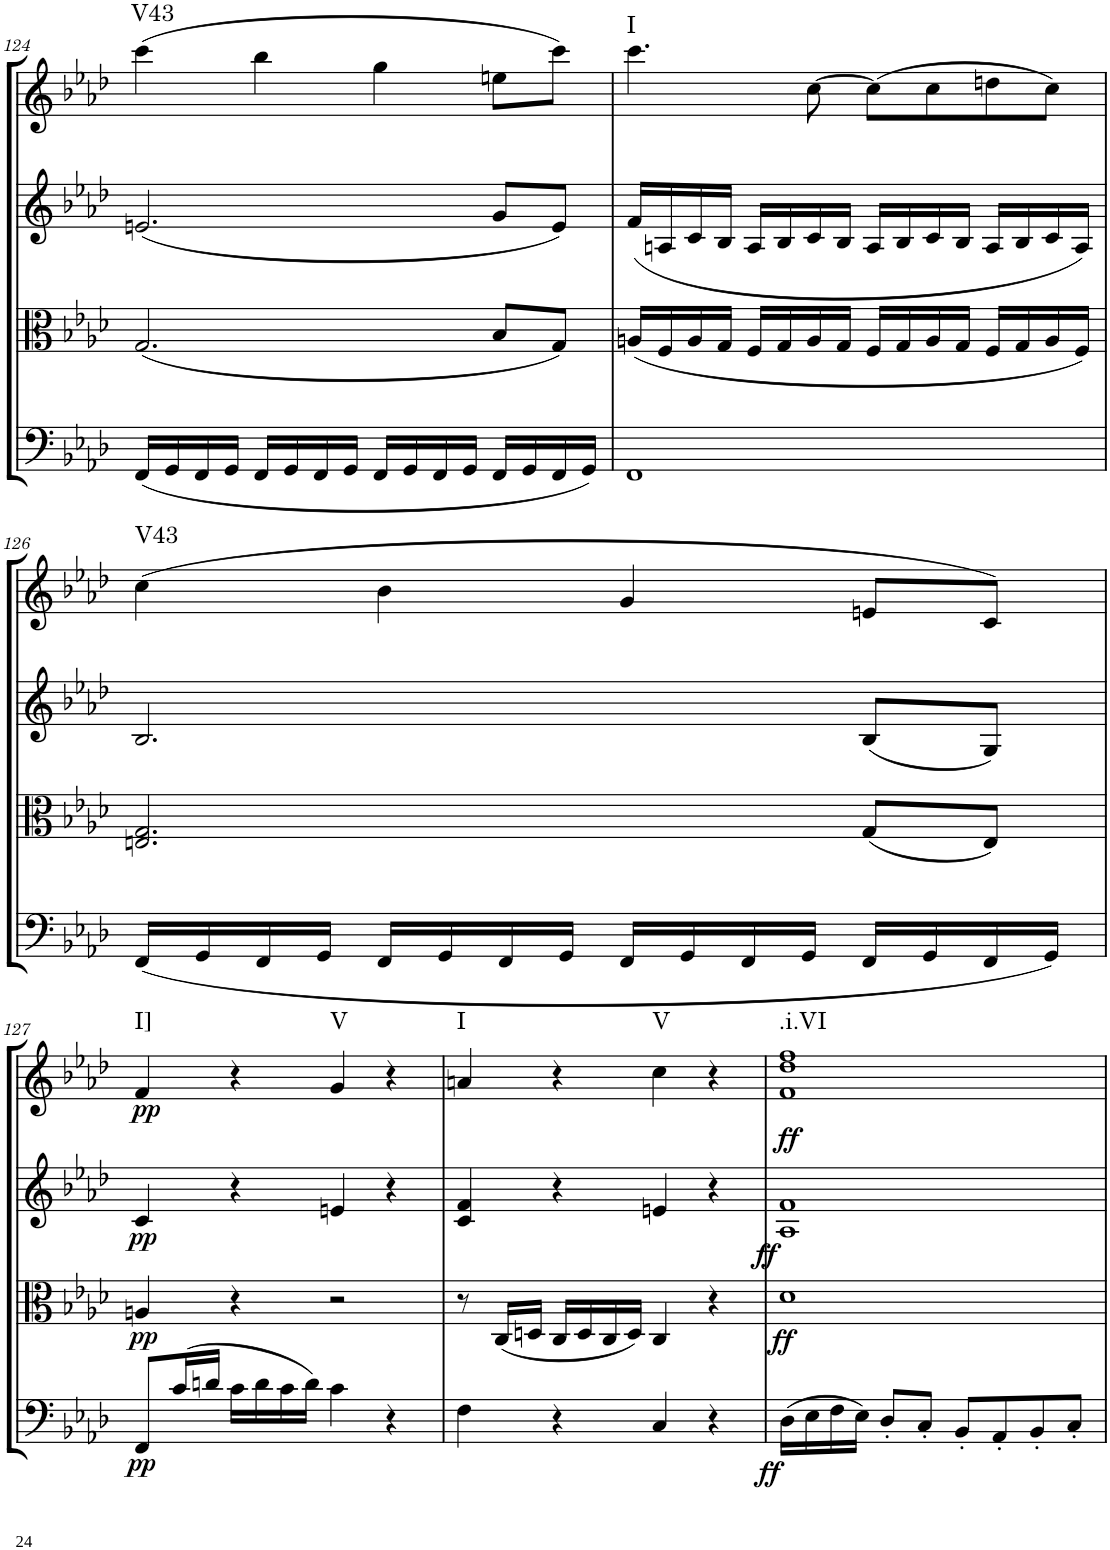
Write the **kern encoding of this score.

**kern	**dynam	**kern	**dynam	**kern	**dynam	**kern	**dynam	**harte
*part4	*part4	*part3	*part3	*part2	*part2	*part1	*part1	*part1
*staff4	*staff4	*staff3	*staff3	*staff2	*staff2	*staff1	*staff1	*
*I"Cello	*	*I"Viola	*	*I"2nd Violin	*	*I"1st Violin	*	*
*	*	*I'Vla	*	*I'Vln	*	*I'Vln	*	*
!!LO:PB:g=z
*clefF4	*	*clefC3	*	*clefG2	*	*clefG2	*	*
*k[b-e-a-d-]	*	*k[b-e-a-d-]	*	*k[b-e-a-d-]	*	*k[b-e-a-d-]	*	*
*M4/4	*	*M4/4	*	*M4/4	*	*M4/4	*	*
*met(c)	*	*met(c)	*	*met(c)	*	*met(c)	*	*
=124	=124	=124	=124	=124	=124	=124	=124	=124
!	!	!	!	!	!	!	!	!LO:H:kt=V43
(16FF/LL	.	(2.G/	.	(2.en/	.	(4ccc\	.	N
16GG/	.	.	.	.	.	.	.	.
16FF/	.	.	.	.	.	.	.	.
16GG/JJ	.	.	.	.	.	.	.	.
16FF/LL	.	.	.	.	.	4bb-\	.	.
16GG/	.	.	.	.	.	.	.	.
16FF/	.	.	.	.	.	.	.	.
16GG/JJ	.	.	.	.	.	.	.	.
16FF/LL	.	.	.	.	.	4gg\	.	.
16GG/	.	.	.	.	.	.	.	.
16FF/	.	.	.	.	.	.	.	.
16GG/JJ	.	.	.	.	.	.	.	.
16FF/LL	.	8B-/L	.	8g/L	.	8een\L	.	.
16GG/	.	.	.	.	.	.	.	.
16FF/	.	8G/J)	.	8e/J)	.	8ccc\J)	.	.
16GG/JJ)	.	.	.	.	.	.	.	.
=125	=125	=125	=125	=125	=125	=125	=125	=125
!	!	!	!	!	!	!	!	!LO:H:kt=I
1FF	.	(16An/LL	.	(16f/LL	.	4.ccc\	.	N
.	.	16F/	.	16An/	.	.	.	.
.	.	16A/	.	16c/	.	.	.	.
.	.	16G/JJ	.	16B-/JJ	.	.	.	.
.	.	16F/LL	.	16A/LL	.	.	.	.
.	.	16G/	.	16B-/	.	.	.	.
.	.	16A/	.	16c/	.	[8cc\	.	.
.	.	16G/JJ	.	16B-/JJ	.	.	.	.
.	.	16F/LL	.	16A/LL	.	(8cc\L]	.	.
.	.	16G/	.	16B-/	.	.	.	.
.	.	16A/	.	16c/	.	8cc\	.	.
.	.	16G/JJ	.	16B-/JJ	.	.	.	.
.	.	16F/LL	.	16A/LL	.	8ddn\	.	.
.	.	16G/	.	16B-/	.	.	.	.
.	.	16A/	.	16c/	.	8cc\J)	.	.
.	.	16F/JJ)	.	16A/JJ)	.	.	.	.
!!LO:LB:g=z
=126	=126	=126	=126	=126	=126	=126	=126	=126
!	!	!	!	!	!	!	!	!LO:H:kt=V43
(16FF/LL	.	2.En/ 2.G/	.	2.B-/	.	(4cc\	.	N
16GG/	.	.	.	.	.	.	.	.
16FF/	.	.	.	.	.	.	.	.
16GG/JJ	.	.	.	.	.	.	.	.
16FF/LL	.	.	.	.	.	4b-\	.	.
16GG/	.	.	.	.	.	.	.	.
16FF/	.	.	.	.	.	.	.	.
16GG/JJ	.	.	.	.	.	.	.	.
16FF/LL	.	.	.	.	.	4g/	.	.
16GG/	.	.	.	.	.	.	.	.
16FF/	.	.	.	.	.	.	.	.
16GG/JJ	.	.	.	.	.	.	.	.
16FF/LL	.	(8G/L	.	(8B-/L	.	8en/L	.	.
16GG/	.	.	.	.	.	.	.	.
16FF/	.	8E/J)	.	8G/J)	.	8c/J)	.	.
16GG/JJ)	.	.	.	.	.	.	.	.
!!LO:LB:g=z
=127	=127	=127	=127	=127	=127	=127	=127	=127
!	!LO:DY:b	!	!LO:DY:b	!	!LO:DY:b	!	!LO:DY:b	!LO:H:kt=I]
8FF/L	pp	4An/	pp	4c/	pp	4f/	pp	N
(16c/L	.	.	.	.	.	.	.	.
16dn/JJ	.	.	.	.	.	.	.	.
16c\LL	.	4r	.	4r	.	4r	.	.
16d\	.	.	.	.	.	.	.	.
16c\	.	.	.	.	.	.	.	.
16d\JJ)	.	.	.	.	.	.	.	.
!	!	!	!	!	!	!	!	!LO:H:kt=V
4c\	.	2r	.	4en/	.	4g/	.	N
4r	.	.	.	4r	.	4r	.	.
=128	=128	=128	=128	=128	=128	=128	=128	=128
!	!	!	!	!	!	!	!	!LO:H:kt=I
4F\	.	8r	.	4c/ 4f/	.	4an/	.	N
.	.	(16C/LL	.	.	.	.	.	.
.	.	16Dn/JJ	.	.	.	.	.	.
4r	.	16C/LL	.	4r	.	4r	.	.
.	.	16D/	.	.	.	.	.	.
.	.	16C/	.	.	.	.	.	.
.	.	16D/JJ)	.	.	.	.	.	.
!	!	!	!	!	!	!	!	!LO:H:kt=V
4C/	.	4C/	.	4en/	.	4cc\	.	N
4r	.	4r	.	4r	.	4r	.	.
=129	=129	=129	=129	=129	=129	=129	=129	=129
!	!LO:DY:b	!	!LO:DY:b	!	!LO:DY:b	!	!	!
!	!	!	!	!	!LO:DY:n=1:a	!	!	!LO:H:kt=.i.VI
(16D-\LL	ff	1d-	ff	1A- 1f	ff ff	1f 1dd- 1ff	.	N
16E-\	.	.	.	.	.	.	.	.
16F\	.	.	.	.	.	.	.	.
16E-\JJ)	.	.	.	.	.	.	.	.
8D-'/L	.	.	.	.	.	.	.	.
8C'/J	.	.	.	.	.	.	.	.
8BB-'/L	.	.	.	.	.	.	.	.
8AA-'/	.	.	.	.	.	.	.	.
8BB-'/	.	.	.	.	.	.	.	.
8C'/J	.	.	.	.	.	.	.	.
=	=	=	=	=	=	=	=	=
*-	*-	*-	*-	*-	*-	*-	*-	*-
